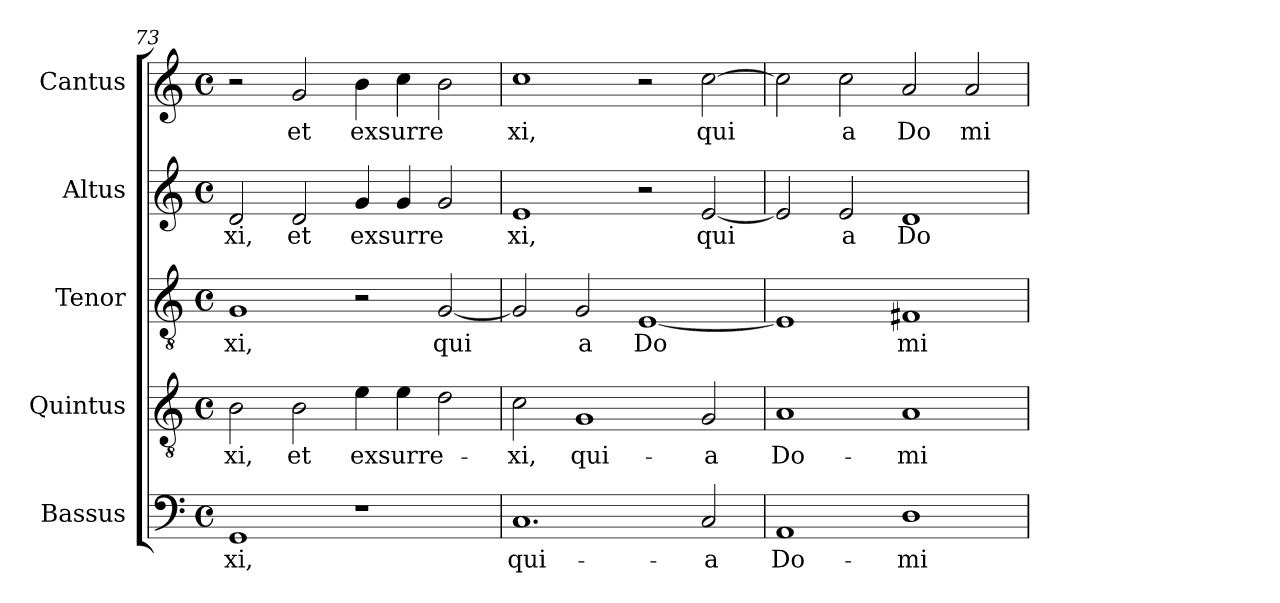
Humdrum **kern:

**kern	**text	**kern	**text	**kern	**text	**kern	**text	**kern	**text
*part5	*part5	*part4	*part4	*part3	*part3	*part2	*part2	*part1	*part1
*staff5	*staff5	*staff4	*staff4	*staff3	*staff3	*staff2	*staff2	*staff1	*staff1
*I"Bassus	*	*I"Quintus	*	*I"Tenor	*	*I"Altus	*	*I"Cantus	*
*clefF4	*	*clefGv2	*	*clefGv2	*	*clefG2	*	*clefG2	*
*M4/4	*	*M4/4	*	*M4/4	*	*M4/4	*	*M4/4	*
*met(c)	*	*met(c)	*	*met(c)	*	*met(c)	*	*met(c)	*
=73	=73	=73	=73	=73	=73	=73	=73	=73	=73
!	!LO:LY:b:cj	!	!LO:LY:b:cj	!	!LO:LY:b:cj	!	!LO:LY:b:cj	!	!
1GG	-xi,	2B\	-xi,	1G	xi,	2d/	xi,	2r	.
!	!	!	!LO:LY:b:cj	!	!	!	!LO:LY:b:cj	!	!LO:LY:b:cj
.	.	2B\	et	.	.	2d/	et	2g/	et
!	!	!	!LO:LY:b	!	!	!	!LO:LY:b	!	!LO:LY:b
1r	.	4e\	exsurre-	2r	.	4g/	exsurre	4b\	exsurre
.	.	4e\	.	.	.	4g/	.	4cc\	.
!	!	!	!	!	!LO:LY:b	!	!	!	!
.	.	2d\	.	[<2G/	qui	2g/	.	2b\	.
=74	=74	=74	=74	=74	=74	=74	=74	=74	=74
!	!LO:LY:b:cj	!	!LO:LY:b:cj	!	!	!	!LO:LY:b:cj	!	!LO:LY:b:cj
1.C	qui-	2c\	-xi,	2G/]	.	1e	xi,	1cc	xi,
!	!	!	!LO:LY:b:cj	!	!LO:LY:b:cj	!	!	!	!
.	.	1G	qui-	2G/	a	.	.	.	.
!	!	!	!	!	!LO:LY:b:cj	!	!	!	!
.	.	.	.	[<1E	Do	2r	.	2r	.
!	!LO:LY:b:cj	!	!LO:LY:b:cj	!	!	!	!LO:LY:b	!	!LO:LY:b
2C/	-a	2G/	-a	.	.	[<2e/	qui	[>2cc\	qui
=75	=75	=75	=75	=75	=75	=75	=75	=75	=75
!	!LO:LY:b:cj	!	!LO:LY:b:cj	!	!	!	!	!	!
1AA	Do-	1A	Do-	1E]	.	2e/]	.	2cc\]	.
!	!	!	!	!	!	!	!LO:LY:b:cj	!	!LO:LY:b:cj
.	.	.	.	.	.	2e/	a	2cc\	a
!	!LO:LY:b:cj	!	!LO:LY:b:cj	!	!LO:LY:b:cj	!	!LO:LY:b:cj	!	!LO:LY:b:cj
1D	-mi-	1A	-mi-	1F#X	mi	1d	Do	2a/	Do
!	!	!	!	!	!	!	!	!	!LO:LY:b:cj
.	.	.	.	.	.	.	.	2a/	mi
=	=	=	=	=	=	=	=	=	=
*-	*-	*-	*-	*-	*-	*-	*-	*-	*-
